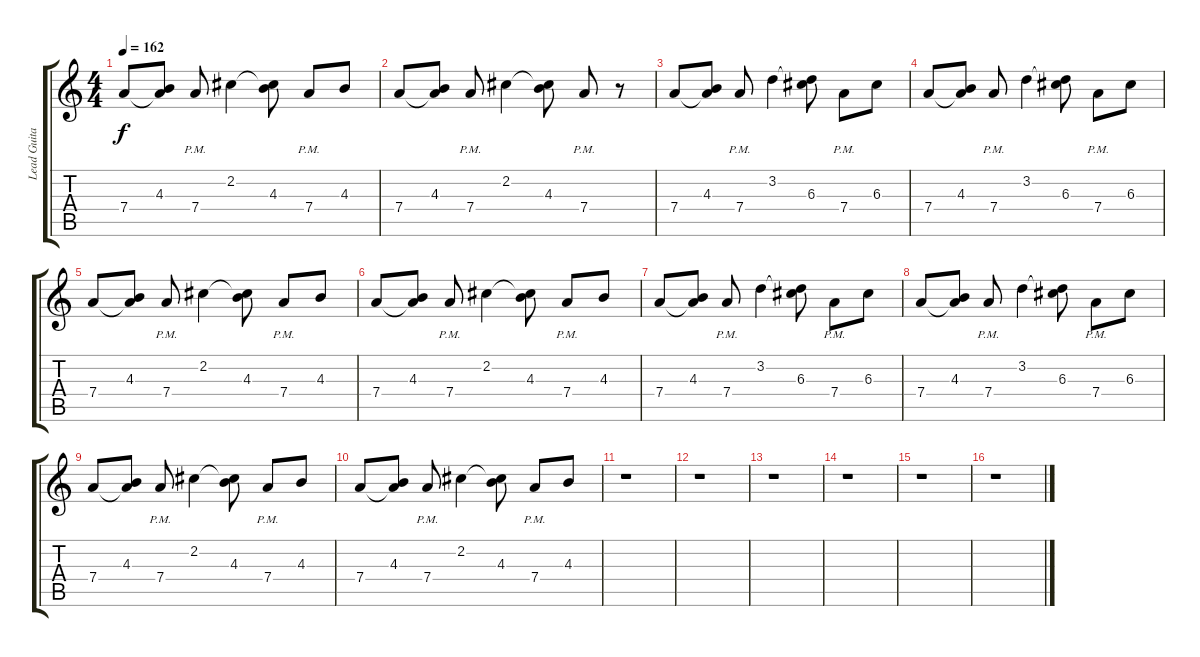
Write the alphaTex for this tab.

\track ("Lead Guitar " "Lead Guita") {instrument distortionguitar}
\staff {score tabs}
\tuning (E4 B3 G3 D3 A2 D2) {hide}
\ts (4 4)
\tempo 162
\clef g2
\ks c
7.4.8{dy f} (4.3 7.4{t}).8 7.4{pm}.8 2.2.4 (2.2{t} 4.3).8 7.4{pm}.8 4.3.8 |
7.4.8 (4.3 7.4{t}).8 7.4{pm}.8 2.2.4 (2.2{t} 4.3).8 7.4{pm}.8 r.8 |
7.4.8 (4.3 7.4{t}).8 7.4{pm}.8 3.2.4 (3.2{t} 6.3).8 7.4{pm}.8 6.3.8 |
7.4.8 (4.3 7.4{t}).8 7.4{pm}.8 3.2.4 (3.2{t} 6.3).8 7.4{pm}.8 6.3.8 |
7.4.8 (4.3 7.4{t}).8 7.4{pm}.8 2.2.4 (2.2{t} 4.3).8 7.4{pm}.8 4.3.8 |
7.4.8 (4.3 7.4{t}).8 7.4{pm}.8 2.2.4 (2.2{t} 4.3).8 7.4{pm}.8 4.3.8 |
7.4.8 (4.3 7.4{t}).8 7.4{pm}.8 3.2.4 (3.2{t} 6.3).8 7.4{pm}.8 6.3.8 |
7.4.8 (4.3 7.4{t}).8 7.4{pm}.8 3.2.4 (3.2{t} 6.3).8 7.4{pm}.8 6.3.8 |
7.4.8 (4.3 7.4{t}).8 7.4{pm}.8 2.2.4 (2.2{t} 4.3).8 7.4{pm}.8 4.3.8 |
7.4.8 (4.3 7.4{t}).8 7.4{pm}.8 2.2.4 (2.2{t} 4.3).8 7.4{pm}.8 4.3.8 |
r.1 |
r.1 |
r.1 |
r.1 |
r.1 |
r.1
